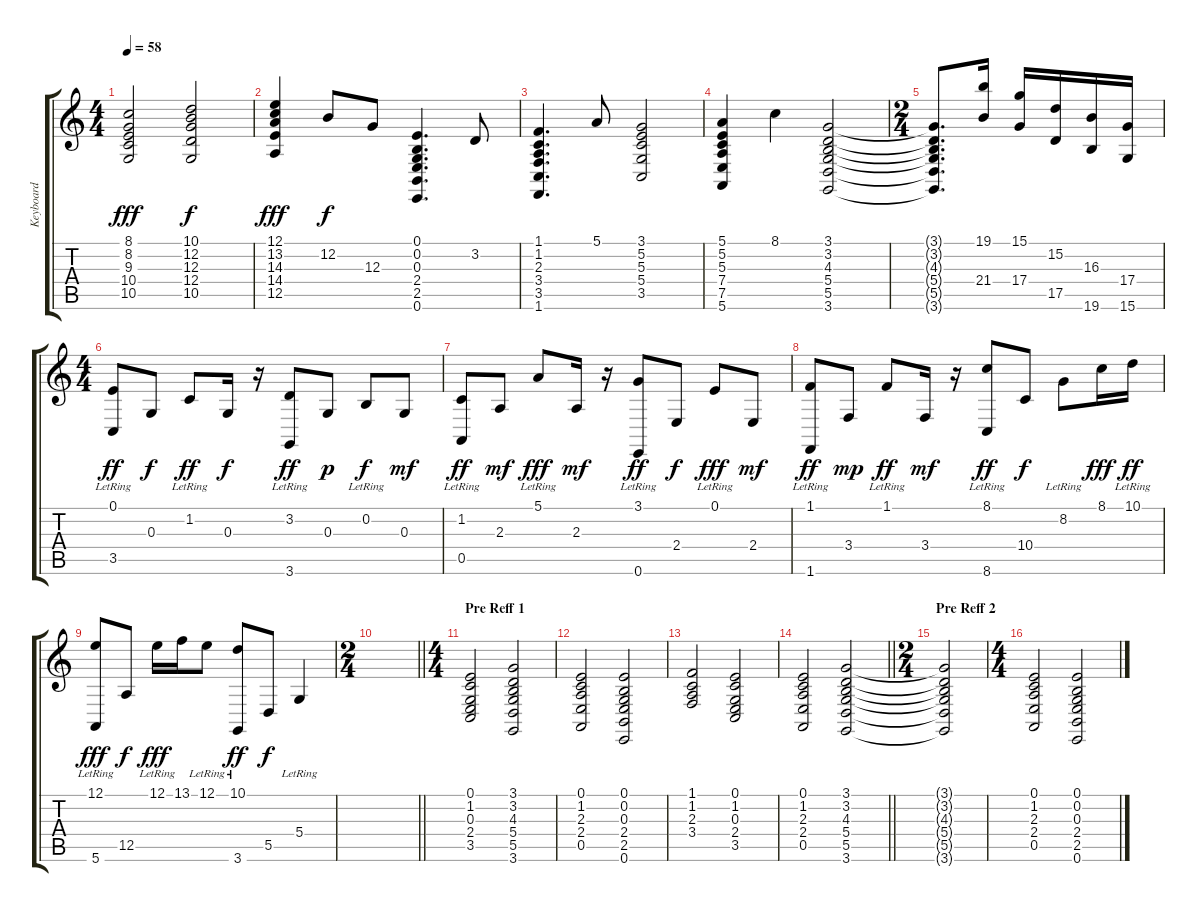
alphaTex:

\track ("Keyboard" "Keyboard") {instrument acousticgrandpiano}
\staff {score tabs}
\tuning (E4 B3 G3 D3 A2 E2) {hide}
\ts (4 4)
\tempo 58
\clef g2
\ks c
(8.1 8.2 9.3 10.4 10.5).2{dy fff volume 7 instrument stringensemble2} (10.1 12.2 12.3 12.4 10.5).2{dy f} |
(12.1 13.2 14.3 14.4 12.5).4{dy fff} 12.2.8{dy f} 12.3.8 (0.1 0.2 0.3 2.4 2.5 0.6).4{d} 3.2.8 |
(1.1 1.2 2.3 3.4 3.5 1.6).4{d} 5.1.8 (3.1 5.2 5.3 5.4 3.5).2 |
(5.1 5.2 5.3 7.4 7.5 5.6).4 8.1.4 (3.1 3.2 4.3 5.4 5.5 3.6).2 |
\ts (2 4)
(3.1{t} 3.2{t} 4.3{t} 5.4{t} 5.5{t} 3.6{t}).8{d} (19.1 21.4).16{volume 12 instrument stringensemble1} (15.1 17.4).16 (15.2 17.5).16 (16.3 19.6).16 (17.4 15.6).16 |
\ts (4 4)
(0.1 3.5{lr}).8{dy ff volume 10 instrument acousticgrandpiano} 0.3.8{dy f} 1.2{lr}.8{dy ff} 0.3.16{dy f} r.16 (3.2 3.6{lr}).8{dy ff} 0.3.8{dy p} 0.2{lr}.8{dy f} 0.3.8{dy mf} |
(1.2 0.5{lr}).8{dy ff} 2.3.8{dy mf} 5.1{lr}.8{dy fff} 2.3.16{dy mf} r.16 (3.1 0.6{lr}).8{dy ff} 2.4.8{dy f} 0.1{lr}.8{dy fff} 2.4.8{dy mf} |
(1.1 1.6{lr}).8{dy ff} 3.4.8{dy mp} 1.1{lr}.8{dy ff} 3.4.16{dy mf} r.16 (8.1 8.6{lr}).8{dy ff} 10.4.8{dy f} 8.2{lr}.8 8.1.16{dy fff} 10.1{lr}.16{dy ff} |
(12.1{lr} 5.6).8{dy fff} 12.5.8{dy f} 12.1{lr}.16{dy fff} 13.1.16 12.1{lr}.8 (10.1 3.6{lr}).8{dy ff} 5.5.8{dy f} 5.4{lr}.4 |
\ts (2 4)
\barLineRight lightlight
|
\ts (4 4)
\section ("" "Pre Reff 1")
(0.1 1.2 0.3 2.4 3.5).2{volume 7 instrument stringensemble1} (3.1 3.2 4.3 5.4 5.5 3.6).2 |
(0.1 1.2 2.3 2.4 0.5).2 (0.1 0.2 0.3 2.4 2.5 0.6).2 |
(1.1 1.2 2.3 3.4).2 (0.1 1.2 0.3 2.4 3.5).2 |
\barLineRight lightlight
(0.1 1.2 2.3 2.4 0.5).2 (3.1 3.2 4.3 5.4 5.5 3.6).2 |
\ts (2 4)
\section ("" "Pre Reff 2")
(3.1{t} 3.2{t} 4.3{t} 5.4{t} 5.5{t} 3.6{t}).2 |
\ts (4 4)
(0.1 1.2 2.3 2.4 0.5).2 (0.1 0.2 0.3 2.4 2.5 0.6).2
